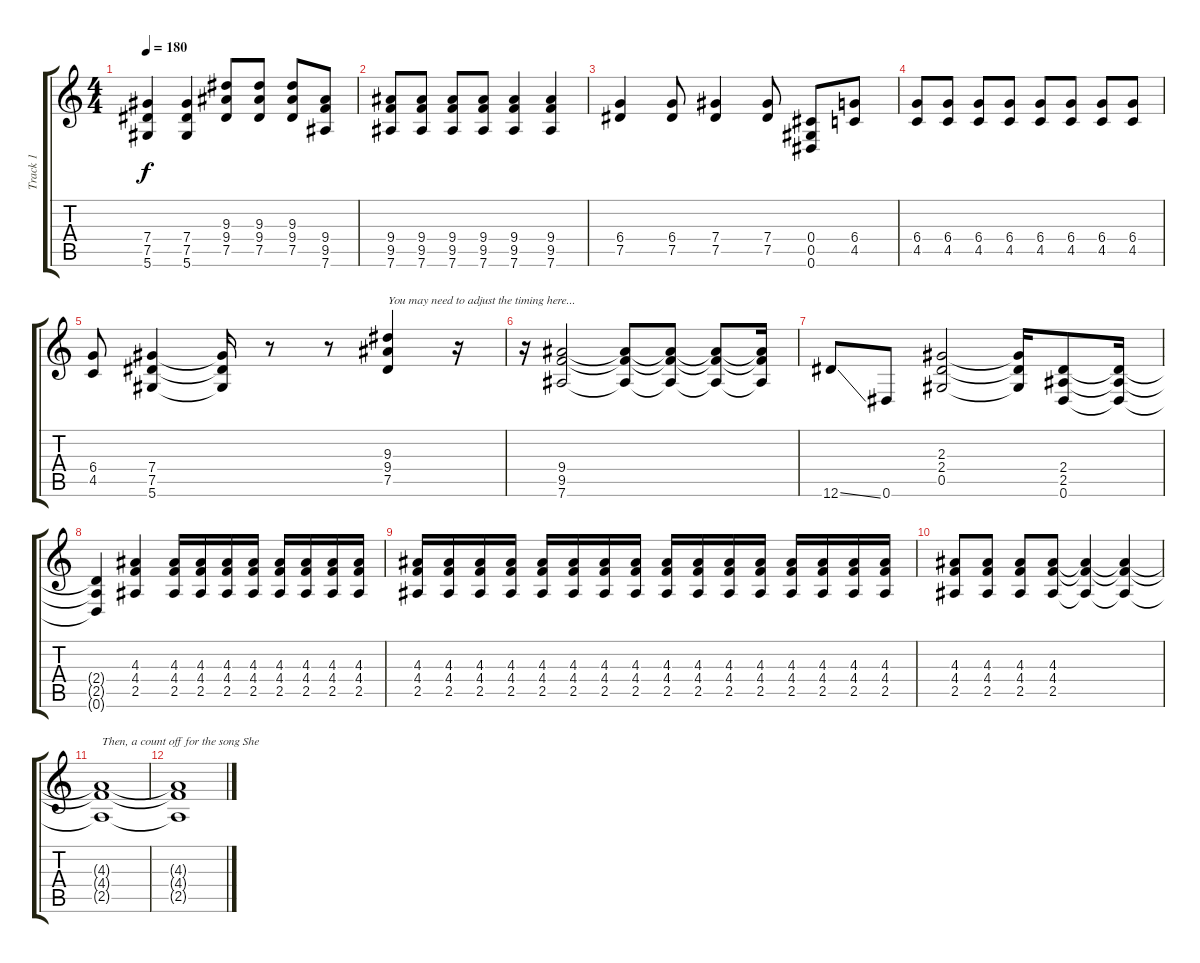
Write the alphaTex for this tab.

\track ("Track 1" "Track 1") {instrument distortionguitar}
\staff {score tabs}
\tuning (Eb4 Bb3 Gb3 Db3 Ab2 Eb2) {hide}
\ts (4 4)
\tempo 180
\clef g2
\ks c
(7.4 7.5 5.6).4{dy f} (7.4 7.5 5.6).4 (9.3 9.4 7.5).8 (9.3 9.4 7.5).8 (9.3 9.4 7.5).8 (9.4 9.5 7.6).8 |
(9.4 9.5 7.6).8 (9.4 9.5 7.6).8 (9.4 9.5 7.6).8 (9.4 9.5 7.6).8 (9.4 9.5 7.6).4 (9.4 9.5 7.6).4 |
(6.4 7.5).4 (6.4 7.5).8 (7.4 7.5).4 (7.4 7.5).8 (0.4 0.5 0.6).8 (6.4 4.5).8 |
(6.4 4.5).8 (6.4 4.5).8 (6.4 4.5).8 (6.4 4.5).8 (6.4 4.5).8 (6.4 4.5).8 (6.4 4.5).8 (6.4 4.5).8 |
(6.4 4.5).8 (7.4 7.5 5.6).4 (7.4{t} 7.5{t} 5.6{t}).16 r.8 r.8 (9.3 9.4 7.5).4{txt "You may need to adjust the timing here..."} r.16 |
r.16 (9.4 9.5 7.6).2 (9.4{t} 9.5{t} 7.6{t}).8 (9.4{t} 9.5{t} 7.6{t}).8 (9.4{t} 9.5{t} 7.6{t}).8 (9.4{t} 9.5{t} 7.6{t}).16 |
12.6{ss}.8 0.6.8 (2.3 2.4 0.5).2 (2.3{t} 2.4{t} 0.5{t}).16 (2.4 2.5 0.6).8 (2.4{t} 2.5{t} 0.6{t}).16 |
(2.4{t} 2.5{t} 0.6{t}).4 (4.3 4.4 2.5).4 (4.3 4.4 2.5).16 (4.3 4.4 2.5).16 (4.3 4.4 2.5).16 (4.3 4.4 2.5).16 (4.3 4.4 2.5).16 (4.3 4.4 2.5).16 (4.3 4.4 2.5).16 (4.3 4.4 2.5).16 |
(4.3 4.4 2.5).16 (4.3 4.4 2.5).16 (4.3 4.4 2.5).16 (4.3 4.4 2.5).16 (4.3 4.4 2.5).16 (4.3 4.4 2.5).16 (4.3 4.4 2.5).16 (4.3 4.4 2.5).16 (4.3 4.4 2.5).16 (4.3 4.4 2.5).16 (4.3 4.4 2.5).16 (4.3 4.4 2.5).16 (4.3 4.4 2.5).16 (4.3 4.4 2.5).16 (4.3 4.4 2.5).16 (4.3 4.4 2.5).16 |
(4.3 4.4 2.5).8 (4.3 4.4 2.5).8 (4.3 4.4 2.5).8 (4.3 4.4 2.5).8 (4.3{t} 4.4{t} 2.5{t}).4 (4.3{t} 4.4{t} 2.5{t}).4 |
(4.3{t} 4.4{t} 2.5{t}).1{txt "Then, a count off for the song She"} |
(4.3{t} 4.4{t} 2.5{t}).1
